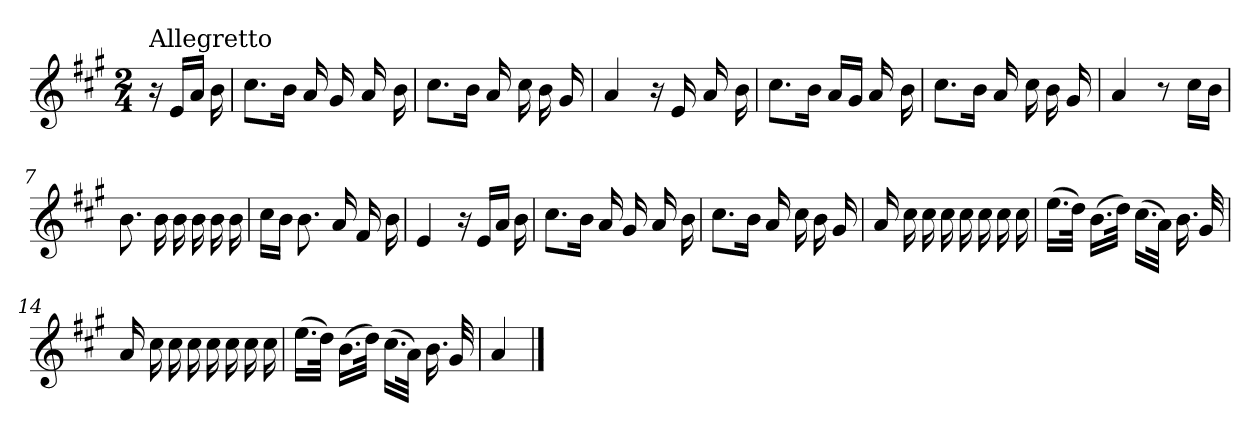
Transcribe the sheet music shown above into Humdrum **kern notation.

**kern
*part1
*staff1
*clefG2
*k[f#c#g#]
*A:
*M2/4
=
!LO:TX:a:t=Allegretto
16r
16e/LL
16a/JJ
16b\
=1
8.cc#\L
16b\Jk
16a/
16g#/
16a/
16b\
=2
8.cc#\L
16b\Jk
16a/
16cc#\
16b\
16g#/
=3
4a/
16r
16e/
16a/
16b\
=4
8.cc#\L
16b\Jk
16a/LL
16g#/JJ
16a/
16b\
=5
8.cc#\L
16b\Jk
16a/
16cc#\
16b\
16g#/
!!LO:LB:g=z
=6
4a/
8r
16cc#\LL
16b\JJ
=7
8.b\
16b\
16b\
16b\
16b\
16b\
=8
16cc#\LL
16b\JJ
8.b\
16a/
16f#/
16b\
=9
4e/
16r
16e/LL
16a/JJ
16b\
=10
8.cc#\L
16b\Jk
16a/
16g#/
16a/
16b\
=11
8.cc#\L
16b\Jk
16a/
16cc#\
16b\
16g#/
!!LO:LB:g=z
=12
16a/
16cc#\
16cc#\
16cc#\
16cc#\
16cc#\
16cc#\
16cc#\
=13
(>16.ee\LL
32dd\JJk)
(>16.b\LL
32dd\JJk)
(>16.cc#\LL
32a\JJk)
16.b\
32g#/
=14
16a/
16cc#\
16cc#\
16cc#\
16cc#\
16cc#\
16cc#\
16cc#\
=15
(>16.ee\LL
32dd\JJk)
(>16.b\LL
32dd\JJk)
(>16.cc#\LL
32a\JJk)
16.b\
32g#/
=16
4a/
==
*-
